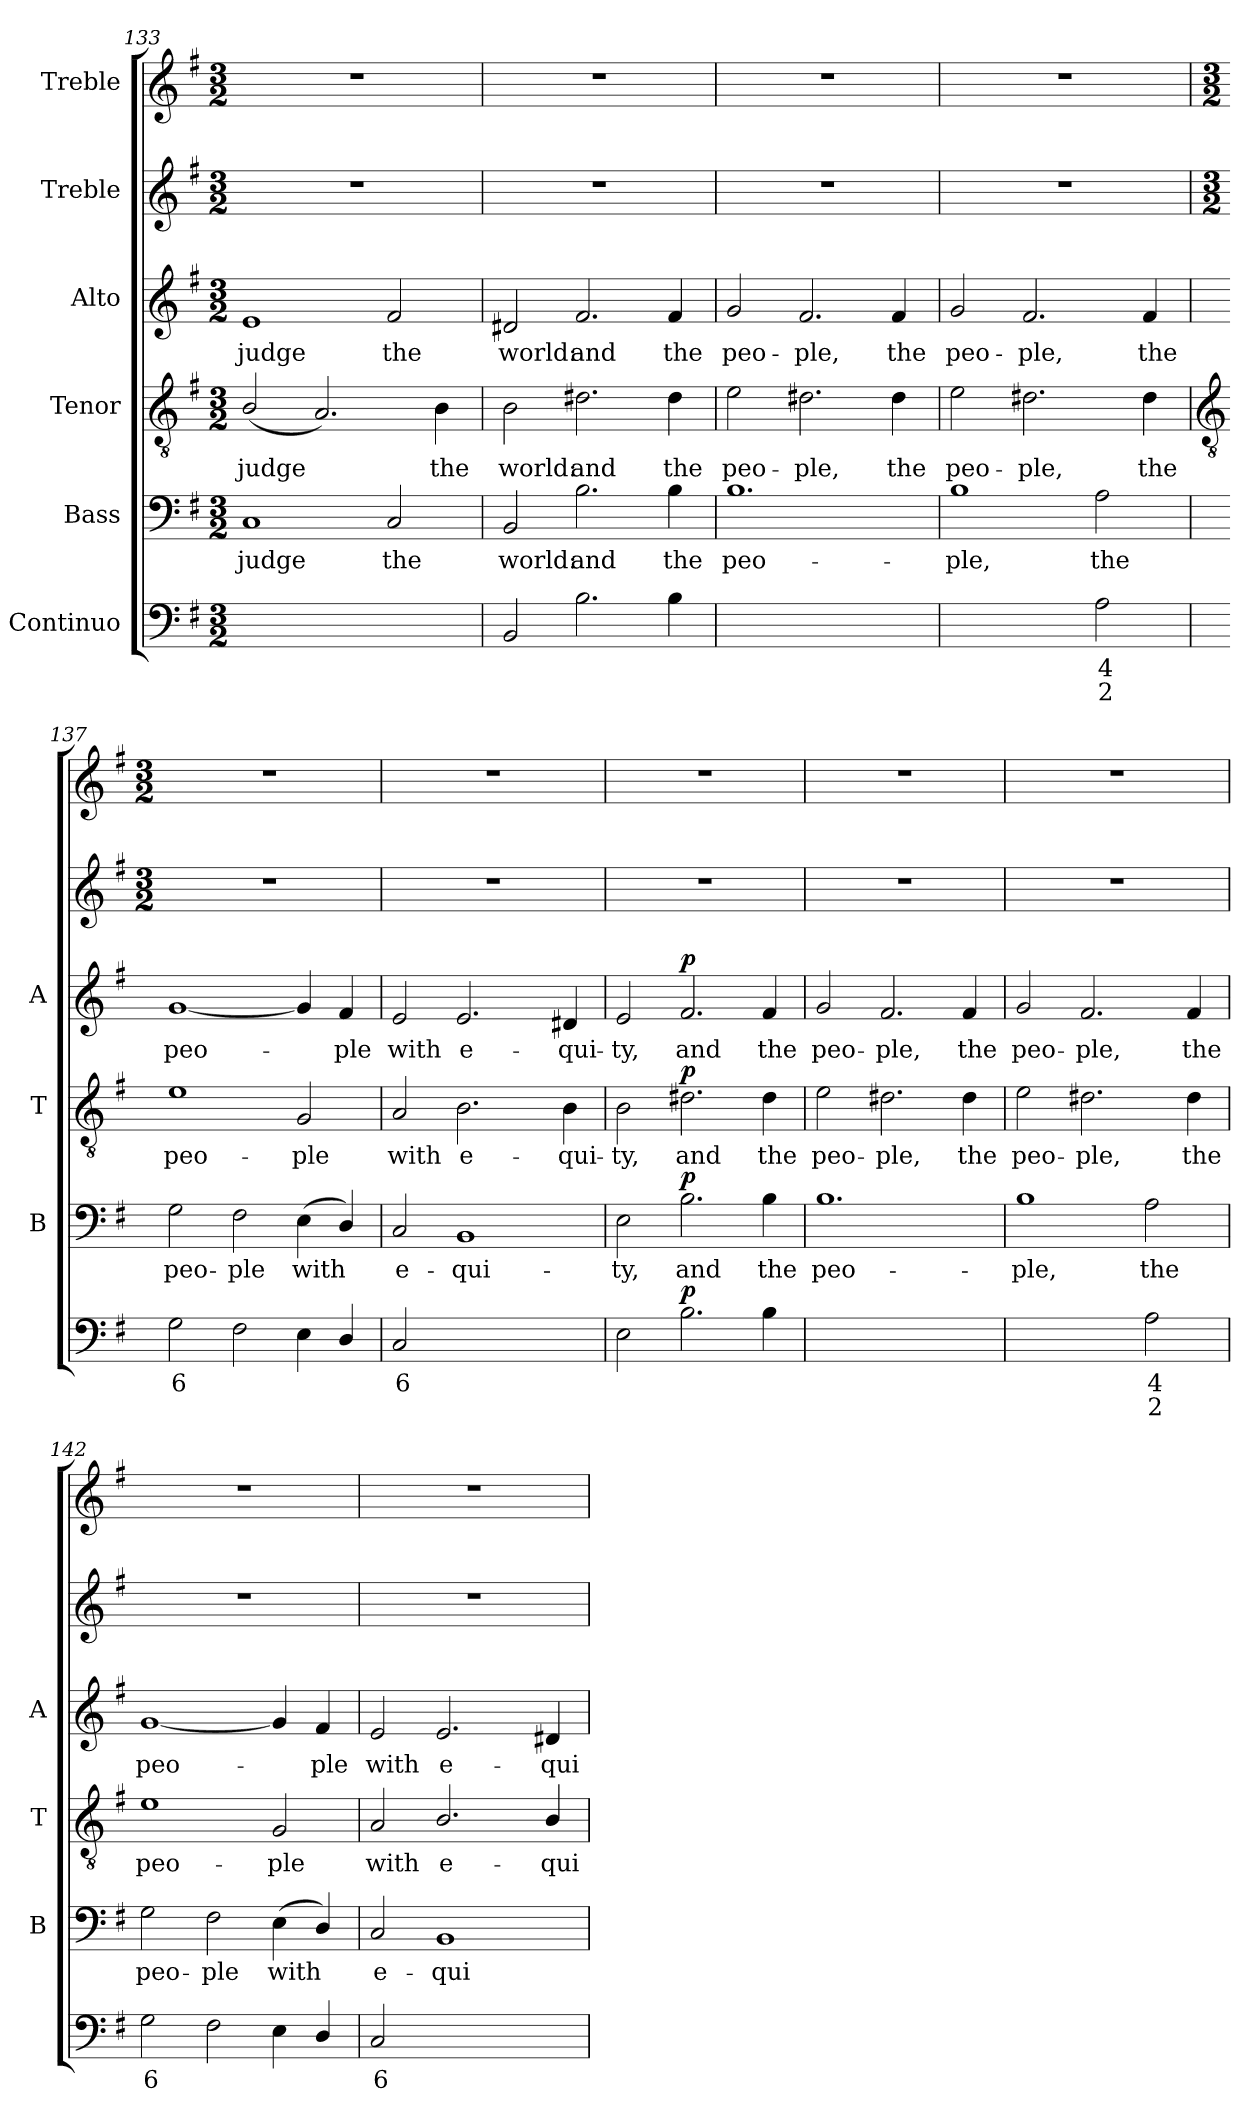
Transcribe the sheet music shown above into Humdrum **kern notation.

**kern	**text	**text	**dynam	**kern	**text	**dynam	**kern	**text	**dynam	**kern	**text	**dynam	**kern	**kern
*part6	*part6	*part6	*part6	*part5	*part5	*part5	*part4	*part4	*part4	*part3	*part3	*part3	*part2	*part1
*staff6	*staff6	*staff6	*staff6	*staff5	*staff5	*staff5	*staff4	*staff4	*staff4	*staff3	*staff3	*staff3	*staff2	*staff1
*I"Continuo	*	*	*	*I"Bass	*	*	*I"Tenor	*	*	*I"Alto	*	*	*I"Treble	*I"Treble
*	*	*	*	*I'B	*	*	*I'T	*	*	*I'A	*	*	*	*
*clefF4	*	*	*	*clefF4	*	*	*clefGv2	*	*	*clefG2	*	*	*clefG2	*clefG2
*k[f#]	*	*	*	*k[f#]	*	*	*k[f#]	*	*	*k[f#]	*	*	*k[f#]	*k[f#]
*G:	*	*	*	*G:	*	*	*G:	*	*	*G:	*	*	*G:	*G:
*M3/2	*	*	*	*M3/2	*	*	*M3/2	*	*	*M3/2	*	*	*M3/2	*M3/2
=133	=133	=133	=133	=133	=133	=133	=133	=133	=133	=133	=133	=133	=133	=133
!	!LO:LY:b	!LO:LY:b	!	!	!LO:LY:b	!	!	!LO:LY:b	!	!	!LO:LY:b	!	!	!
[2Cyy	7	3	.	1C	judge	.	(<2B/	judge	.	1e	judge	.	1.r	1.r
!	!LO:LY:b	!	!	!	!	!	!	!	!	!	!	!	!	!
2Cyy_	6	.	.	.	.	.	2.A)	.	.	.	.	.	.	.
!	!	!LO:LY:b	!	!	!LO:LY:b	!	!	!	!	!	!LO:LY:b	!	!	!
2Cyy]	.	4	.	2C	the	.	.	.	.	2f#	the	.	.	.
!	!	!	!	!	!	!	!	!LO:LY:b	!	!	!	!	!	!
.	.	.	.	.	.	.	4B	the	.	.	.	.	.	.
=134	=134	=134	=134	=134	=134	=134	=134	=134	=134	=134	=134	=134	=134	=134
!	!	!	!	!	!LO:LY:b	!	!	!LO:LY:b	!	!	!LO:LY:b	!	!	!
2BB	.	.	.	2BB	world:	.	2B	world:	.	2d#X	world:	.	1.r	1.r
!	!	!	!	!	!LO:LY:b	!	!	!LO:LY:b	!	!	!LO:LY:b	!	!	!
2.B	.	.	.	2.B	and	.	2.d#X	and	.	2.f#	and	.	.	.
!	!	!	!	!	!LO:LY:b	!	!	!LO:LY:b	!	!	!LO:LY:b	!	!	!
4B	.	.	.	4B	the	.	4d#	the	.	4f#	the	.	.	.
=135	=135	=135	=135	=135	=135	=135	=135	=135	=135	=135	=135	=135	=135	=135
!	!LO:LY:b	!LO:LY:b	!	!	!LO:LY:b	!	!	!LO:LY:b	!	!	!LO:LY:b	!	!	!
(>[2Byy	6	4	.	1.B	peo-	.	2e	peo-	.	2g	peo-	.	1.r	1.r
!	!LO:LY:b	!LO:LY:b	!	!	!	!	!	!LO:LY:b	!	!	!LO:LY:b	!	!	!
1Byy_	5	3	.	.	.	.	2.d#X	-ple,	.	2.f#	-ple,	.	.	.
!	!	!	!	!	!	!	!	!LO:LY:b	!	!	!LO:LY:b	!	!	!
.	.	.	.	.	.	.	4d#	the	.	4f#	the	.	.	.
=136	=136	=136	=136	=136	=136	=136	=136	=136	=136	=136	=136	=136	=136	=136
!	!LO:LY:b	!LO:LY:b	!	!	!LO:LY:b	!	!	!LO:LY:b	!	!	!LO:LY:b	!	!	!
2Byy_)	6	4	.	1B	-ple,	.	2e	peo-	.	2g	peo-	.	1.r	1.r
!	!LO:LY:b	!LO:LY:b	!	!	!	!	!	!LO:LY:b	!	!	!LO:LY:b	!	!	!
2Byy]	5	3	.	.	.	.	2.d#X	-ple,	.	2.f#	-ple,	.	.	.
!	!LO:LY:b	!LO:LY:b	!	!	!LO:LY:b	!	!	!	!	!	!	!	!	!
2A	4	2	.	2A	the	.	.	.	.	.	.	.	.	.
!	!	!	!	!	!	!	!	!LO:LY:b	!	!	!LO:LY:b	!	!	!
.	.	.	.	.	.	.	4d#	the	.	4f#	the	.	.	.
!!LO:LB:g=z
=137	=137	=137	=137	=137	=137	=137	=137	=137	=137	=137	=137	=137	=137	=137
*	*	*	*	*	*	*	*clefGv2	*	*	*	*	*	*	*
*	*	*	*	*	*	*	*	*	*	*	*	*	*M3/2	*M3/2
!	!LO:LY:b	!	!	!	!LO:LY:b	!	!	!LO:LY:b	!	!	!LO:LY:b	!	!	!
2G	6	.	.	2G	peo-	.	1e	peo-	.	[1g	peo-	.	1.r	1.r
!	!	!	!	!	!LO:LY:b	!	!	!	!	!	!	!	!	!
2F#	.	.	.	2F#	-ple	.	.	.	.	.	.	.	.	.
!	!	!	!	!	!LO:LY:b	!	!	!LO:LY:b	!	!	!	!	!	!
4E	.	.	.	(<4E	with	.	2G	-ple	.	4g]	.	.	.	.
!	!	!	!	!	!	!	!	!	!	!	!LO:LY:b	!	!	!
4D/	.	.	.	4D/)	.	.	.	.	.	4f#	ple	.	.	.
=138	=138	=138	=138	=138	=138	=138	=138	=138	=138	=138	=138	=138	=138	=138
!	!LO:LY:b	!	!	!	!LO:LY:b	!	!	!LO:LY:b	!	!	!LO:LY:b	!	!	!
2C	6	.	.	2C	e-	.	2A	with	.	2e	with	.	1.r	1.r
!	!LO:LY:b	!	!	!	!LO:LY:b	!	!	!LO:LY:b	!	!	!LO:LY:b	!	!	!
[2BByy	4	.	.	1BB	-qui-	.	2.B	e-	.	2.e	e-	.	.	.
!	!LO:LY:b	!	!	!	!	!	!	!	!	!	!	!	!	!
2BByy]	3	.	.	.	.	.	.	.	.	.	.	.	.	.
!	!	!	!	!	!	!	!	!LO:LY:b	!	!	!LO:LY:b	!	!	!
.	.	.	.	.	.	.	4B	-qui-	.	4d#X	-qui-	.	.	.
=139	=139	=139	=139	=139	=139	=139	=139	=139	=139	=139	=139	=139	=139	=139
!	!	!	!	!	!LO:LY:b	!	!	!LO:LY:b	!	!	!LO:LY:b	!	!	!
2E	.	.	.	2E	-ty,	.	2B	-ty,	.	2e	-ty,	.	1.r	1.r
!	!	!	!LO:DY:b	!	!LO:LY:b	!LO:DY:b	!	!LO:LY:b	!LO:DY:b	!	!LO:LY:b	!LO:DY:b	!	!
2.B	.	.	p	2.B	and	p	2.d#X	and	p	2.f#	and	p	.	.
!	!	!	!	!	!LO:LY:b	!	!	!LO:LY:b	!	!	!LO:LY:b	!	!	!
4B	.	.	.	4B	the	.	4d#	the	.	4f#	the	.	.	.
=140	=140	=140	=140	=140	=140	=140	=140	=140	=140	=140	=140	=140	=140	=140
!	!LO:LY:b	!LO:LY:b	!	!	!LO:LY:b	!	!	!LO:LY:b	!	!	!LO:LY:b	!	!	!
(>[2Byy	6	4	.	1.B	peo-	.	2e	peo-	.	2g	peo-	.	1.r	1.r
!	!LO:LY:b	!LO:LY:b	!	!	!	!	!	!LO:LY:b	!	!	!LO:LY:b	!	!	!
1Byy_	5	3	.	.	.	.	2.d#X	-ple,	.	2.f#	-ple,	.	.	.
!	!	!	!	!	!	!	!	!LO:LY:b	!	!	!LO:LY:b	!	!	!
.	.	.	.	.	.	.	4d#	the	.	4f#	the	.	.	.
=141	=141	=141	=141	=141	=141	=141	=141	=141	=141	=141	=141	=141	=141	=141
!	!LO:LY:b	!LO:LY:b	!	!	!LO:LY:b	!	!	!LO:LY:b	!	!	!LO:LY:b	!	!	!
2Byy_)	6	4	.	1B	-ple,	.	2e	peo-	.	2g	peo-	.	1.r	1.r
!	!LO:LY:b	!LO:LY:b	!	!	!	!	!	!LO:LY:b	!	!	!LO:LY:b	!	!	!
2Byy]	5	3	.	.	.	.	2.d#X	-ple,	.	2.f#	-ple,	.	.	.
!	!LO:LY:b	!LO:LY:b	!	!	!LO:LY:b	!	!	!	!	!	!	!	!	!
2A	4	2	.	2A	the	.	.	.	.	.	.	.	.	.
!	!	!	!	!	!	!	!	!LO:LY:b	!	!	!LO:LY:b	!	!	!
.	.	.	.	.	.	.	4d#	the	.	4f#	the	.	.	.
=142	=142	=142	=142	=142	=142	=142	=142	=142	=142	=142	=142	=142	=142	=142
!	!LO:LY:b	!	!	!	!LO:LY:b	!	!	!LO:LY:b	!	!	!LO:LY:b	!	!	!
2G	6	.	.	2G	peo-	.	1e	peo-	.	[1g	peo-	.	1.r	1.r
!	!	!	!	!	!LO:LY:b	!	!	!	!	!	!	!	!	!
2F#	.	.	.	2F#	-ple	.	.	.	.	.	.	.	.	.
!	!	!	!	!	!LO:LY:b	!	!	!LO:LY:b	!	!	!	!	!	!
4E	.	.	.	(<4E	with	.	2G	-ple	.	4g]	.	.	.	.
!	!	!	!	!	!	!	!	!	!	!	!LO:LY:b	!	!	!
4D/	.	.	.	4D/)	.	.	.	.	.	4f#	ple	.	.	.
=143	=143	=143	=143	=143	=143	=143	=143	=143	=143	=143	=143	=143	=143	=143
!	!LO:LY:b	!	!	!	!LO:LY:b	!	!	!LO:LY:b	!	!	!LO:LY:b	!	!	!
2C	6	.	.	2C	e-	.	2A	with	.	2e	with	.	1.r	1.r
!	!LO:LY:b	!	!	!	!LO:LY:b	!	!	!LO:LY:b	!	!	!LO:LY:b	!	!	!
[2BByy	4	.	.	1BB	-qui-	.	2.B/	e-	.	2.e	e-	.	.	.
!	!LO:LY:b	!	!	!	!	!	!	!	!	!	!	!	!	!
2BByy]	3	.	.	.	.	.	.	.	.	.	.	.	.	.
!	!	!	!	!	!	!	!	!LO:LY:b	!	!	!LO:LY:b	!	!	!
.	.	.	.	.	.	.	4B/	-qui-	.	4d#X	-qui-	.	.	.
=	=	=	=	=	=	=	=	=	=	=	=	=	=	=
*-	*-	*-	*-	*-	*-	*-	*-	*-	*-	*-	*-	*-	*-	*-
